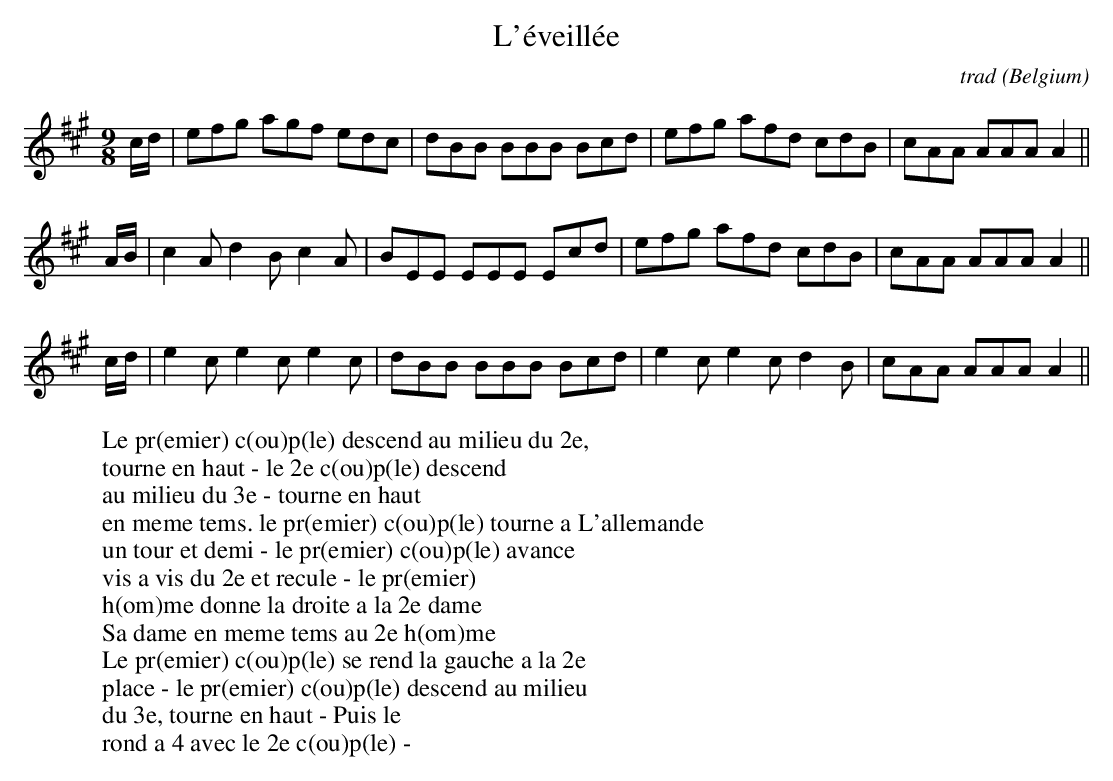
X:1
T:L'éveillée
C:trad
O:Belgium
M:9/8
L:1/8
K:Amaj
c/2d/2|efg agf edc|dBB BBB Bcd|efg afd cdB|cAA AAA A2||
A/2B/2|c2A d2B c2A|BEE EEE Ecd|efg afd cdB|cAA AAA A2||
c/2d/2|e2c e2c e2c|dBB BBB Bcd|e2c e2c d2B|cAA AAA A2||
W:Le pr(emier) c(ou)p(le) descend au milieu du 2e,
W:tourne en haut - le 2e c(ou)p(le) descend
W:au milieu du 3e - tourne en haut
W:en meme tems. le pr(emier) c(ou)p(le) tourne a L'allemande
W:un tour et demi - le pr(emier) c(ou)p(le) avance
W:vis a vis du 2e et recule - le pr(emier)
W:h(om)me donne la droite a la 2e dame
W:Sa dame en meme tems au 2e h(om)me
W:Le pr(emier) c(ou)p(le) se rend la gauche a la 2e
W:place - le pr(emier) c(ou)p(le) descend au milieu
W:du 3e, tourne en haut - Puis le
W:rond a 4 avec le 2e c(ou)p(le) -
